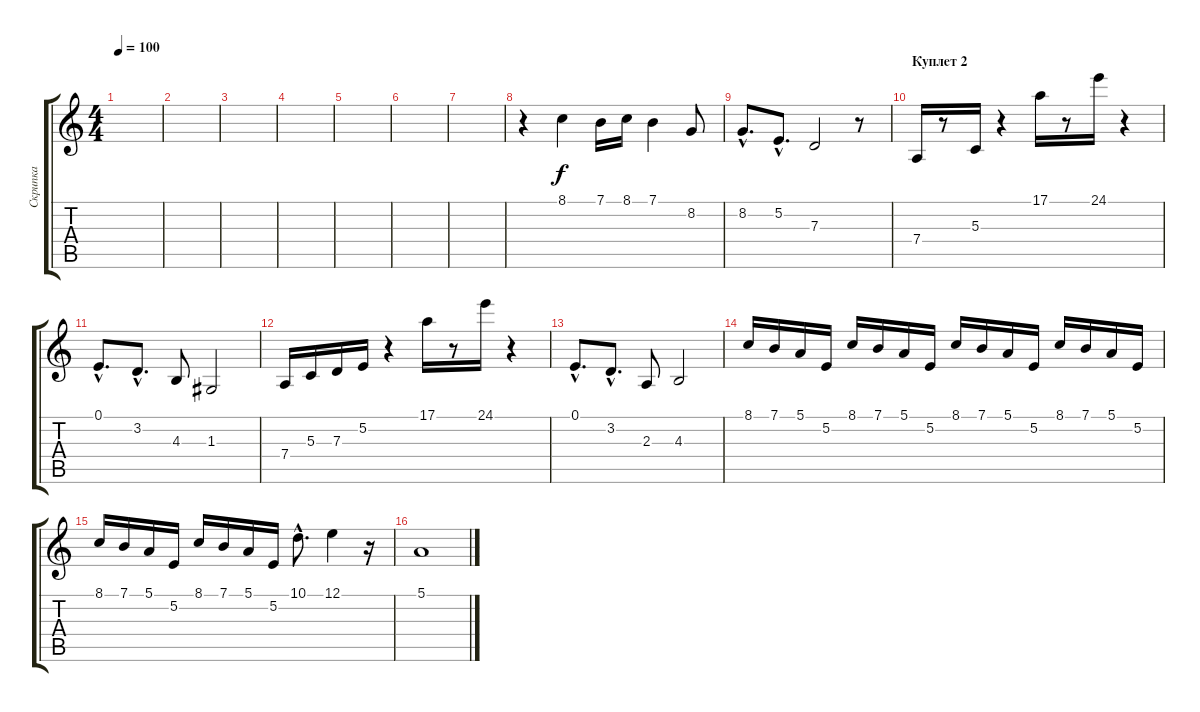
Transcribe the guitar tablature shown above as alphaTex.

\track ("Скрипка" "Скрипка") {instrument violin}
\staff {score tabs}
\tuning (E4 B3 G3 D3 A2 E2) {hide}
\ts (4 4)
\tempo 100
\clef g2
\ks c
|
|
|
|
|
|
|
r.4 8.1.4 7.1.16 8.1.16 7.1.4 8.2.8 |
8.2{hac}.8{d} 5.2{hac}.8{d} 7.3.2 r.8 |
\section ("" "Куплет 2")
7.4.16 r.8 5.3.16 r.4 17.1.16 r.8 24.1.16 r.4 |
0.1{hac}.8{d} 3.2{hac}.8{d} 4.3.8 1.3.2 |
7.4.16 5.3.16 7.3.16 5.2.16 r.4 17.1.16 r.8 24.1.16 r.4 |
0.1{hac}.8{d} 3.2{hac}.8{d} 2.3.8 4.3.2 |
8.1.16{balance 16} 7.1.16 5.1.16 5.2.16 8.1.16{balance 0} 7.1.16 5.1.16 5.2.16 8.1.16{balance 16} 7.1.16 5.1.16 5.2.16 8.1.16{balance 0} 7.1.16 5.1.16 5.2.16 |
8.1.16{balance 16} 7.1.16 5.1.16 5.2.16 8.1.16{balance 0} 7.1.16 5.1.16 5.2.16 10.1{hac}.8{d balance 8} 12.1.4 r.16 |
5.1.1
